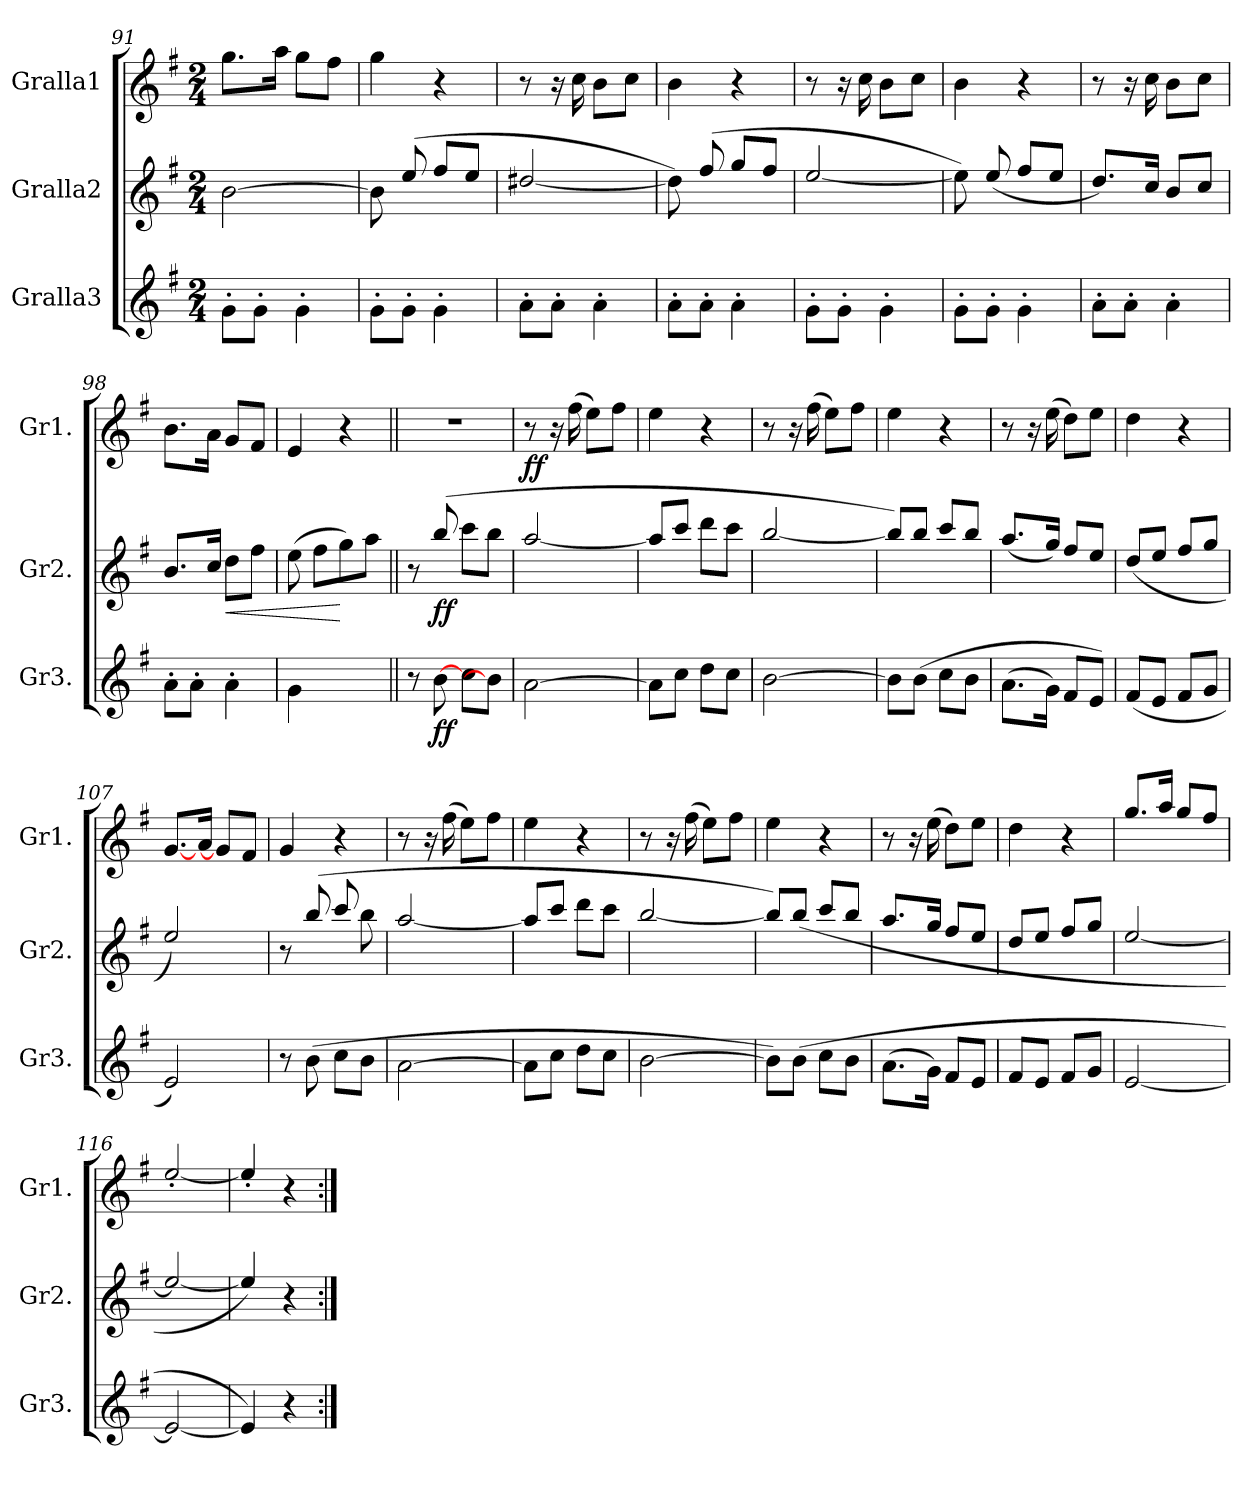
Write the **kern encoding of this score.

**kern	**dynam	**kern	**dynam	**kern	**dynam
*part3	*part3	*part2	*part2	*part1	*part1
*staff3	*staff3	*staff2	*staff2	*staff1	*staff1
*I"Gralla3	*	*I"Gralla2	*	*I"Gralla1	*
*I'Gr3.	*	*I'Gr2.	*	*I'Gr1.	*
*clefG2	*	*clefG2	*	*clefG2	*
*k[f#]	*	*k[f#]	*	*k[f#]	*
*M2/4	*	*M2/4	*	*M2/4	*
=91	=91	=91	=91	=91	=91
8g'\L	.	[2b\	.	8.gg\L	.
8g'\J	.	.	.	.	.
.	.	.	.	16aa\Jk	.
4g'\	.	.	.	8gg\L	.
.	.	.	.	8ff#\J	.
!!LO:PB:g=z
=92	=92	=92	=92	=92	=92
8g'\L	.	8b\]	.	4gg\	.
8g'\J	.	(>8ee/	.	.	.
4g'\	.	8ff#/L	.	4r	.
.	.	8ee/J	.	.	.
=93	=93	=93	=93	=93	=93
8a'\L	.	[2dd#X/	.	8r	.
8a'\J	.	.	.	16r	.
.	.	.	.	16cc\	.
4a'\	.	.	.	8b\L	.
.	.	.	.	8cc\J	.
=94	=94	=94	=94	=94	=94
8a'\L	.	8dd#\])	.	4b\	.
8a'\J	.	(>8ff#/	.	.	.
4a'\	.	8gg/L	.	4r	.
.	.	8ff#/J	.	.	.
=95	=95	=95	=95	=95	=95
8g'\L	.	[2ee/	.	8r	.
8g'\J	.	.	.	16r	.
.	.	.	.	16cc\	.
4g'\	.	.	.	8b\L	.
.	.	.	.	8cc\J	.
=96	=96	=96	=96	=96	=96
8g'\L	.	8ee\])	.	4b\	.
8g'\J	.	(<8ee/	.	.	.
4g'\	.	8ff#/L	.	4r	.
.	.	8ee/J	.	.	.
=97	=97	=97	=97	=97	=97
8a'\L	.	8.dd/L)	.	8r	.
8a'\J	.	.	.	16r	.
.	.	16cc/Jk	.	16cc\	.
4a'\	.	8b/L	.	8b\L	.
.	.	8cc/J	.	8cc\J	.
=98	=98	=98	=98	=98	=98
8a'\L	.	8.b/L	.	8.b\L	.
8a'\J	.	.	.	.	.
.	.	16cc/Jk	.	16a\Jk	.
!	!	!	!LO:HP:b	!	!
4a'\	.	8dd\L	<	8g/L	.
.	.	8ff#\J	.	8f#/J	.
=99	=99	=99	=99	=99	=99
4g\	.	(>8ee\	.	4e/	.
.	.	8ff#\L	.	.	.
4ryy	.	8gg\)	[	4r	.
.	.	8aa\J	.	.	.
=100||	=100||	=100||	=100||	=100||	=100||
8r	.	8r	.	2r	.
!	!LO:DY:b	!	!LO:DY:b	!	!
[8b\	ff	(>8bb/	ff	.	.
8cc\L	.	8ccc\L	.	.	.
8b\J]	.	8bb\J	.	.	.
=101	=101	=101	=101	=101	=101
!	!	!	!	!	!LO:DY:b
[2a\	.	[2aa/	.	8r	ff
.	.	.	.	16r	.
.	.	.	.	(>16ff#\	.
.	.	.	.	8ee\L)	.
.	.	.	.	8ff#\J	.
!!LO:LB:g=z
=102	=102	=102	=102	=102	=102
8a\L]	.	8aa/L]	.	4ee\	.
8cc\J	.	8ccc/J	.	.	.
8dd\L	.	8ddd\L	.	4r	.
8cc\J	.	8ccc\J	.	.	.
=103	=103	=103	=103	=103	=103
[2b\	.	[2bb/	.	8r	.
.	.	.	.	16r	.
.	.	.	.	(>16ff#\	.
.	.	.	.	8ee\L)	.
.	.	.	.	8ff#\J	.
=104	=104	=104	=104	=104	=104
8b\L]	.	8bb/L])	.	4ee\	.
(>8b\J	.	8bb/J	.	.	.
8cc\L	.	8ccc/L	.	4r	.
8b\J	.	8bb/J	.	.	.
=105	=105	=105	=105	=105	=105
(>8.a\L	.	(<8.aa/L	.	8r	.
.	.	.	.	16r	.
16g\Jk)	.	16gg/Jk)	.	(>16ee\	.
8f#/L	.	8ff#/L	.	8dd\L)	.
8e/J)	.	8ee/J	.	8ee\J	.
=106	=106	=106	=106	=106	=106
(>8f#/L	.	(<8dd/L	.	4dd\	.
8e/J	.	8ee/J	.	.	.
8f#/L	.	8ff#/L	.	4r	.
8g/J	.	8gg/J	.	.	.
=107	=107	=107	=107	=107	=107
2e/)	.	2ee/)	.	[8.g/L	.
.	.	.	.	16a/Jk	.
.	.	.	.	8g/L]	.
.	.	.	.	8f#/J	.
=108	=108	=108	=108	=108	=108
8r	.	8r	.	4g/	.
(>8b\	.	(>8bb/	.	.	.
8cc\L	.	8ccc/	.	4r	.
8b\J	.	8bb\	.	.	.
=109	=109	=109	=109	=109	=109
[2a\	.	[2aa/	.	8r	.
.	.	.	.	16r	.
.	.	.	.	(>16ff#\	.
.	.	.	.	8ee\L)	.
.	.	.	.	8ff#\J	.
=110	=110	=110	=110	=110	=110
8a\L]	.	8aa/L]	.	4ee\	.
8cc\J	.	8ccc/J	.	.	.
8dd\L	.	8ddd\L	.	4r	.
8cc\J	.	8ccc\J	.	.	.
=111	=111	=111	=111	=111	=111
[2b\	.	[2bb/	.	8r	.
.	.	.	.	16r	.
.	.	.	.	(>16ff#\	.
.	.	.	.	8ee\L)	.
.	.	.	.	8ff#\J	.
!!LO:LB:g=z
=112	=112	=112	=112	=112	=112
8b\L])	.	8bb/L])	.	4ee\	.
(>8b\J	.	(<8bb/J	.	.	.
8cc\L	.	8ccc/L	.	4r	.
8b\J	.	8bb/J	.	.	.
=113	=113	=113	=113	=113	=113
(>8.a\L	.	8.aa/L	.	8r	.
.	.	.	.	16r	.
16g\Jk)	.	16gg/Jk	.	(>16ee\	.
8f#/L	.	8ff#/L	.	8dd\L)	.
8e/J	.	8ee/J	.	8ee\J	.
=114	=114	=114	=114	=114	=114
8f#/L	.	8dd/L	.	4dd\	.
8e/J	.	8ee/J	.	.	.
8f#/L	.	8ff#/L	.	4r	.
8g/J	.	8gg/J	.	.	.
=115	=115	=115	=115	=115	=115
[2e/	.	[2ee/	.	8.gg/L	.
.	.	.	.	16aa/Jk	.
.	.	.	.	8gg/L	.
.	.	.	.	8ff#/J	.
=116	=116	=116	=116	=116	=116
2e/_	.	2ee/_	.	[2ee'/	.
=117	=117	=117	=117	=117	=117
4e/])	.	4ee/])	.	4ee'/]	.
4r	.	4r	.	4r	.
=:|!	=:|!	=:|!	=:|!	=:|!	=:|!
*-	*-	*-	*-	*-	*-
